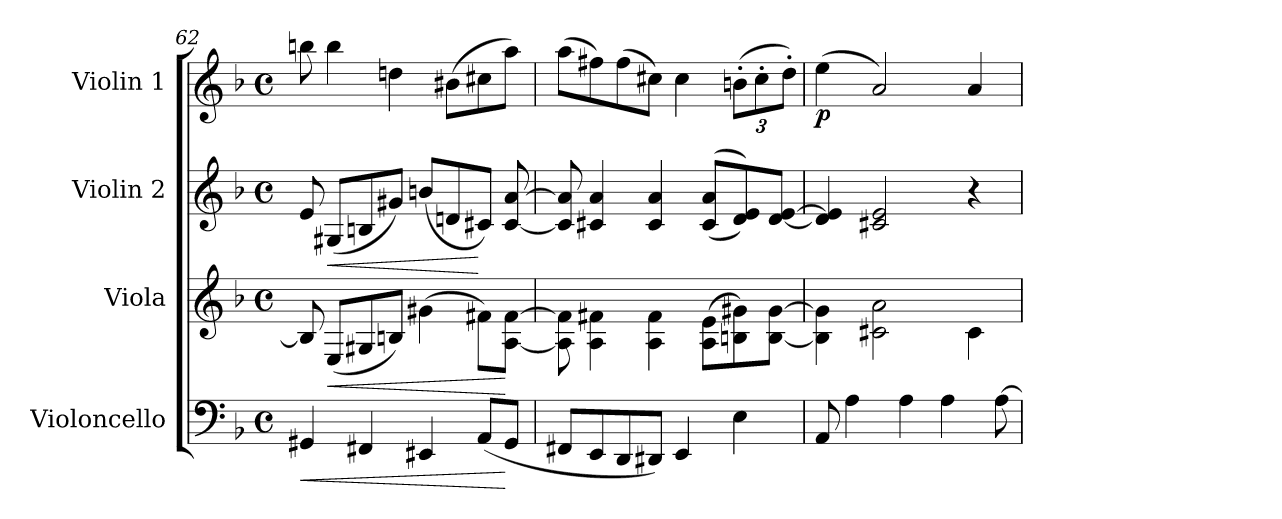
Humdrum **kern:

**kern	**dynam	**kern	**dynam	**kern	**dynam	**kern	**dynam
*part4	*part4	*part3	*part3	*part2	*part2	*part1	*part1
*staff4	*staff4	*staff3	*staff3	*staff2	*staff2	*staff1	*staff1
*I"Violoncello	*	*I"Viola	*	*I"Violin 2	*	*I"Violin 1	*
*I'Vc	*	*I'Vla	*	*I'Vln	*	*I'Vln	*
*clefF4	*	*clefG2	*	*clefG2	*	*clefG2	*
*k[b-]	*	*k[b-]	*	*k[b-]	*	*k[b-]	*
*M4/4	*	*M4/4	*	*M4/4	*	*M4/4	*
*met(c)	*	*met(c)	*	*met(c)	*	*met(c)	*
=62	=62	=62	=62	=62	=62	=62	=62
!	!LO:HP:b	!	!	!	!	!	!
4GG#X/	<	8B/]	.	8e/	.	8bbn\	.
!	!	!	!LO:HP:b	!	!LO:HP:b	!	!
.	.	(8E/L	<	(8G#X/L	<	4bb\	.
4FF#X/	.	8G#X/	.	8Bn/	.	.	.
.	.	8Bn/J)	.	8g#X/J)	.	4ddn\	.
4EE#X/	.	(4g#X\	.	(8bn/L	.	.	.
.	.	.	.	8dn/	.	(8b#X\L	.
(8AA/L	.	8f#X\L)	.	8c#X/J)	[	8cc#X\	.
8GG#/J	[	[8A\ [8f#\J	[	[8c#/ [8a/	.	8aa\J)	.
=63	=63	=63	=63	=63	=63	=63	=63
!	!	!	!LO:DY:b	!	!	!	!
!	!	!	!LO:DY:n=1:b	!	!LO:DY:b	!	!
!	!	!	!	!	!LO:DY:n=1:b	!	!
8FF#X/L	.	8A\] 8f#\]	p other-dynamics	8c#/] 8a/]	p other-dynamics	(8aa\L	.
8EE/	.	4A\ 4f#X\	.	4c#X/ 4a/	.	8ff#X\)	.
8DD/	.	.	.	.	.	(8ff#\	.
8DD#X/J)	.	4A\ 4f#\	.	4c#/ 4a/	.	8cc#X\J)	.
4EE/	.	.	.	.	.	4cc#\	.
.	.	(8A\ 8e\L	.	(>(8c#/ 8a/L	.	.	.
*	*	*	*	*	*	*Xbrackettup	*
4E\	.	8Bn\ 8g#X\)	.	8d/ 8e/))	.	(12bn'\L	.
.	.	.	.	.	.	12cc#'\	.
.	.	[8B\ [8g#\J	.	[8d/ [8e/J	.	.	.
.	.	.	.	.	.	12dd'\J)	.
=64	=64	=64	=64	=64	=64	=64	=64
!	!	!	!	!	!	!	!LO:DY:b
8AA/	.	4B\] 4g#\]	.	4d/] 4e/]	.	(4ee\	p
4A\	.	.	.	.	.	.	.
.	.	2c#X\ 2a\	.	2c#X/ 2e/	.	2a/)	.
4A\	.	.	.	.	.	.	.
4A\	.	.	.	.	.	.	.
.	.	4c#\	.	4r	.	4a/	.
[8A\	.	.	.	.	.	.	.
=	=	=	=	=	=	=	=
*-	*-	*-	*-	*-	*-	*-	*-
